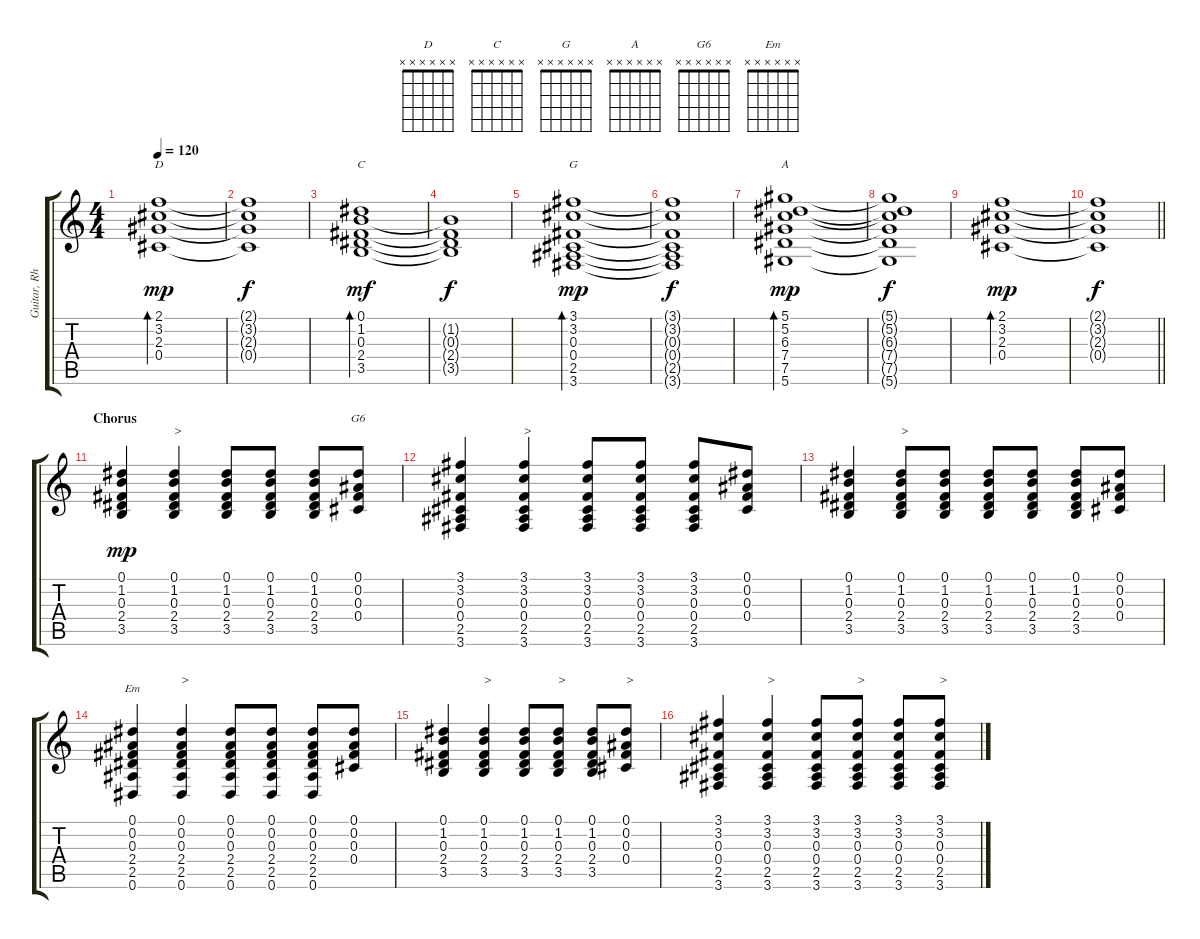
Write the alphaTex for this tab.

\track ("Guitar, Rhythm 2" "Guitar, Rh") {instrument acousticguitarsteel}
\staff {score tabs}
\tuning (Eb4 Bb3 Gb3 Db3 Ab2 Eb2) {hide}
\chord ("D" x x x x x x)
\chord ("C" x x x x x x)
\chord ("G" x x x x x x)
\chord ("A" x x x x x x)
\chord ("G6" x x x x x x)
\chord ("Em" x x x x x x)
\ts (4 4)
\tempo 120
\clef g2
\ks c
(2.1 3.2 2.3 0.4).1{bd 120 ch "D" dy mp} |
(2.1{t} 3.2{t} 2.3{t} 0.4{t}).1{dy f} |
(0.1 1.2 0.3 2.4 3.5).1{bd 120 ch "C" dy mf} |
(1.2{t} 0.3{t} 2.4{t} 3.5{t}).1{dy f} |
(3.1 3.2 0.3 0.4 2.5 3.6).1{bd 120 ch "G" dy mp} |
(3.1{t} 3.2{t} 0.3{t} 0.4{t} 2.5{t} 3.6{t}).1{dy f} |
(5.1 5.2 6.3 7.4 7.5 5.6).1{bd 120 ch "A" dy mp} |
(5.1{t} 5.2{t} 6.3{t} 7.4{t} 7.5{t} 5.6{t}).1{dy f} |
(2.1 3.2 2.3 0.4).1{bd 120 dy mp} |
\barLineRight lightlight
(2.1{t} 3.2{t} 2.3{t} 0.4{t}).1{dy f} |
\section ("" "Chorus")
(0.1 1.2 0.3 2.4 3.5).4{dy mp} (0.1 1.2 0.3 2.4 3.5).4{txt ">"} (0.1 1.2 0.3 2.4 3.5).8 (0.1 1.2 0.3 2.4 3.5).8 (0.1 1.2 0.3 2.4 3.5).8 (0.1 0.2 0.3 0.4).8{ch "G6"} |
(3.1 3.2 0.3 0.4 2.5 3.6).4 (3.1 3.2 0.3 0.4 2.5 3.6).4{txt ">"} (3.1 3.2 0.3 0.4 2.5 3.6).8 (3.1 3.2 0.3 0.4 2.5 3.6).8 (3.1 3.2 0.3 0.4 2.5 3.6).8 (0.1 0.2 0.3 0.4).8 |
(0.1 1.2 0.3 2.4 3.5).4 (0.1 1.2 0.3 2.4 3.5).8{txt ">"} (0.1 1.2 0.3 2.4 3.5).8 (0.1 1.2 0.3 2.4 3.5).8 (0.1 1.2 0.3 2.4 3.5).8 (0.1 1.2 0.3 2.4 3.5).8 (0.1 0.2 0.3 0.4).8 |
(0.1 0.2 0.3 2.4 2.5 0.6).4{ch "Em"} (0.1 0.2 0.3 2.4 2.5 0.6).4{txt ">"} (0.1 0.2 0.3 2.4 2.5 0.6).8 (0.1 0.2 0.3 2.4 2.5 0.6).8 (0.1 0.2 0.3 2.4 2.5 0.6).8 (0.1 0.2 0.3 0.4).8 |
(0.1 1.2 0.3 2.4 3.5).4 (0.1 1.2 0.3 2.4 3.5).4{txt ">"} (0.1 1.2 0.3 2.4 3.5).8 (0.1 1.2 0.3 2.4 3.5).8{txt ">"} (0.1 1.2 0.3 2.4 3.5).8 (0.1 0.2 0.3 0.4).8{txt ">"} |
(3.1 3.2 0.3 0.4 2.5 3.6).4 (3.1 3.2 0.3 0.4 2.5 3.6).4{txt ">"} (3.1 3.2 0.3 0.4 2.5 3.6).8 (3.1 3.2 0.3 0.4 2.5 3.6).8{txt ">"} (3.1 3.2 0.3 0.4 2.5 3.6).8 (3.1 3.2 0.3 0.4 2.5 3.6).8{txt ">"}
